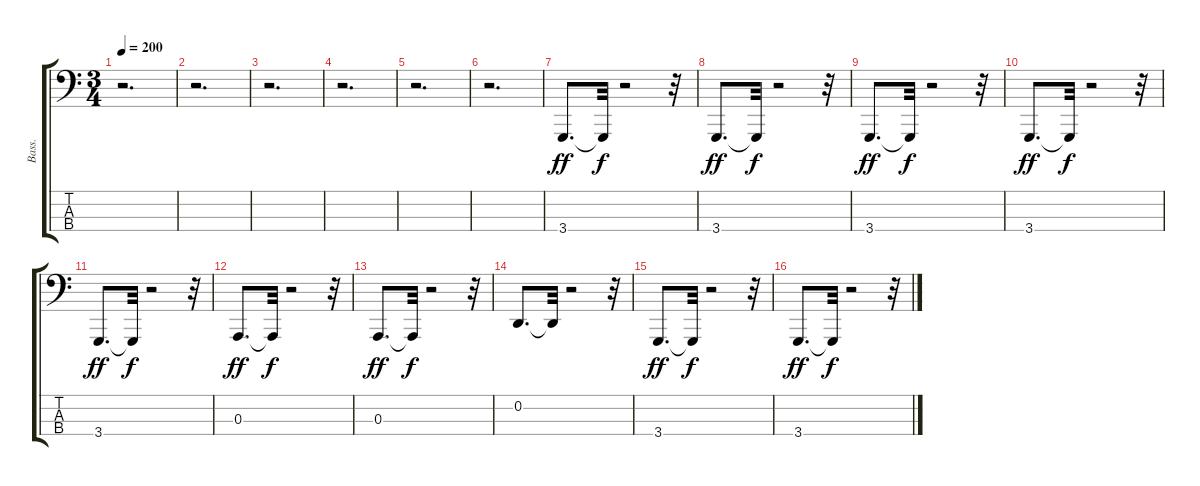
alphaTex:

\track ("Bass." "Bass.") {instrument pizzicatostrings}
\staff {score tabs}
\tuning (G2 D2 A1 E1) {hide}
\ts (3 4)
\tempo 200
\clef f4
\ks c
r.2{d dy f} |
r.2{d} |
r.2{d} |
r.2{d} |
r.2{d} |
r.2{d} |
3.4.8{d dy ff instrument stringensemble1} 3.4{t}.32{dy f} r.2 r.32 |
3.4.8{d dy ff} 3.4{t}.32{dy f} r.2 r.32 |
3.4.8{d dy ff} 3.4{t}.32{dy f} r.2 r.32 |
3.4.8{d dy ff} 3.4{t}.32{dy f} r.2 r.32 |
3.4.8{d dy ff} 3.4{t}.32{dy f} r.2 r.32 |
0.3.8{d dy ff} 0.3{t}.32{dy f} r.2 r.32 |
0.3.8{d dy ff} 0.3{t}.32{dy f} r.2 r.32 |
0.2.8{d} 0.2{t}.32 r.2 r.32 |
3.4.8{d dy ff} 3.4{t}.32{dy f} r.2 r.32 |
3.4.8{d dy ff} 3.4{t}.32{dy f} r.2 r.32
